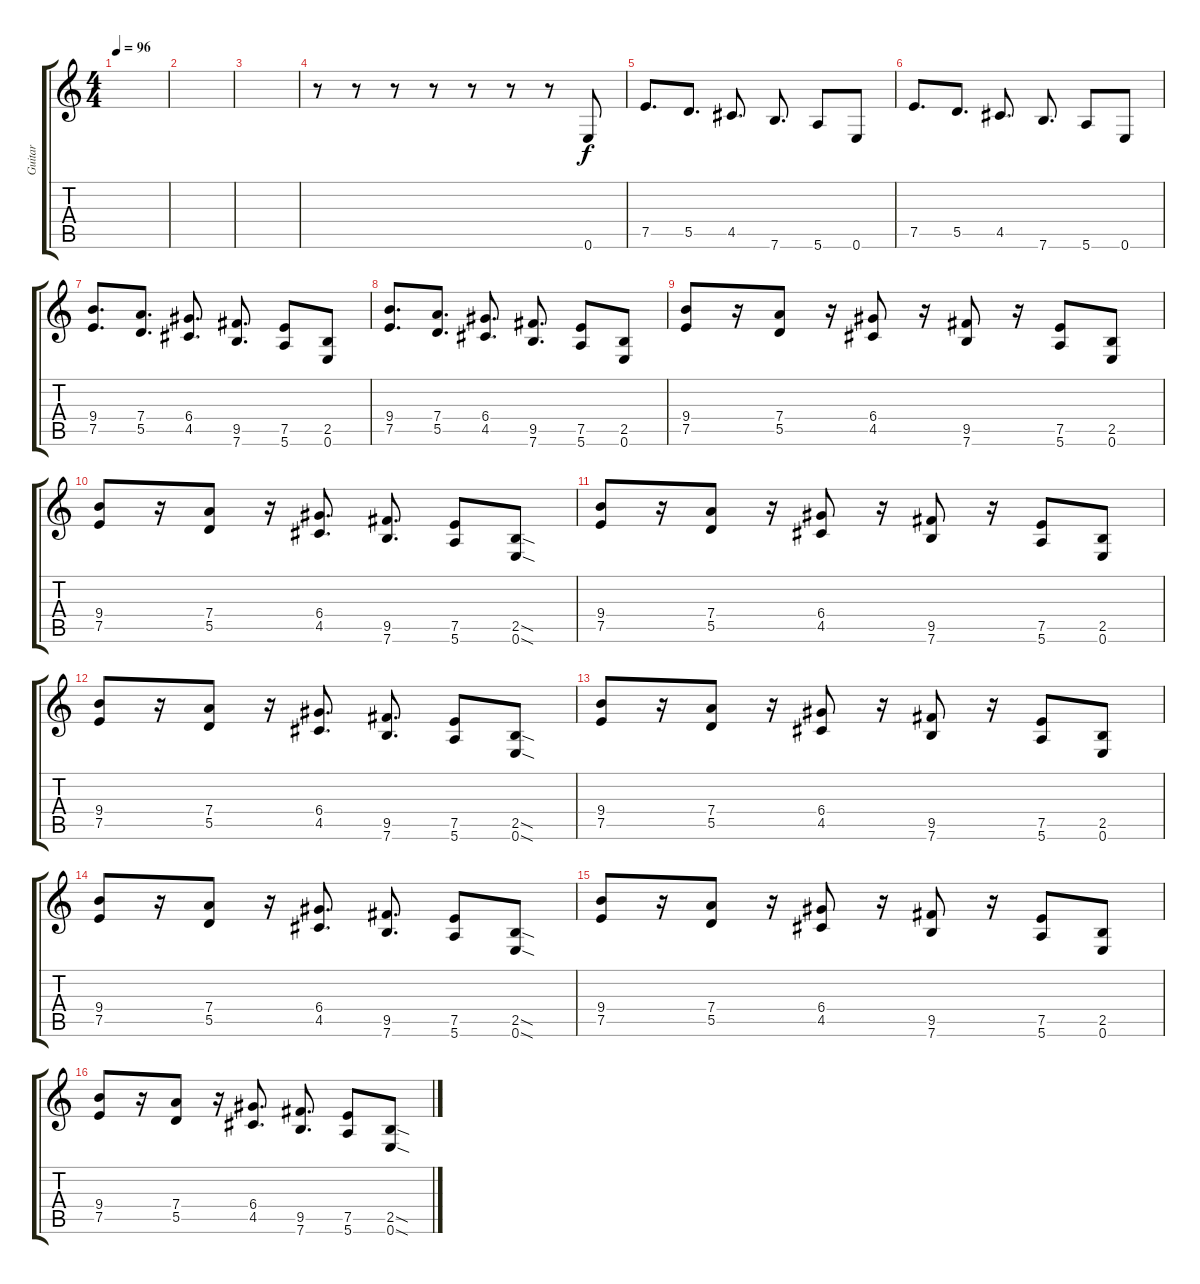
\track ("Guitar" "Guitar") {instrument electricguitarclean}
\staff {score tabs}
\tuning (E4 B3 G3 D3 A2 E2) {hide}
\ts (4 4)
\tempo 96
\clef g2
\ks c
|
|
|
r.8 r.8 r.8 r.8 r.8 r.8 r.8 0.6.8 |
7.5.8{d} 5.5.8{d} 4.5.8{d} 7.6.8{d} 5.6.8 0.6.8 |
7.5.8{d} 5.5.8{d} 4.5.8{d} 7.6.8{d} 5.6.8 0.6.8 |
(9.4 7.5).8{d} (7.4 5.5).8{d} (6.4 4.5).8{d} (9.5 7.6).8{d} (7.5 5.6).8 (2.5 0.6).8 |
(9.4 7.5).8{d} (7.4 5.5).8{d} (6.4 4.5).8{d} (9.5 7.6).8{d} (7.5 5.6).8 (2.5 0.6).8 |
(9.4 7.5).8 r.16 (7.4 5.5).8 r.16 (6.4 4.5).8 r.16 (9.5 7.6).8 r.16 (7.5 5.6).8 (2.5 0.6).8 |
(9.4 7.5).8 r.16 (7.4 5.5).8 r.16 (6.4 4.5).8{d} (9.5 7.6).8{d} (7.5 5.6).8 (2.5{sod} 0.6{sod}).8 |
(9.4 7.5).8 r.16 (7.4 5.5).8 r.16 (6.4 4.5).8 r.16 (9.5 7.6).8 r.16 (7.5 5.6).8 (2.5 0.6).8 |
(9.4 7.5).8 r.16 (7.4 5.5).8 r.16 (6.4 4.5).8{d} (9.5 7.6).8{d} (7.5 5.6).8 (2.5{sod} 0.6{sod}).8 |
(9.4 7.5).8 r.16 (7.4 5.5).8 r.16 (6.4 4.5).8 r.16 (9.5 7.6).8 r.16 (7.5 5.6).8 (2.5 0.6).8 |
(9.4 7.5).8 r.16 (7.4 5.5).8 r.16 (6.4 4.5).8{d} (9.5 7.6).8{d} (7.5 5.6).8 (2.5{sod} 0.6{sod}).8 |
(9.4 7.5).8 r.16 (7.4 5.5).8 r.16 (6.4 4.5).8 r.16 (9.5 7.6).8 r.16 (7.5 5.6).8 (2.5 0.6).8 |
(9.4 7.5).8 r.16 (7.4 5.5).8 r.16 (6.4 4.5).8{d} (9.5 7.6).8{d} (7.5 5.6).8 (2.5{sod} 0.6{sod}).8
